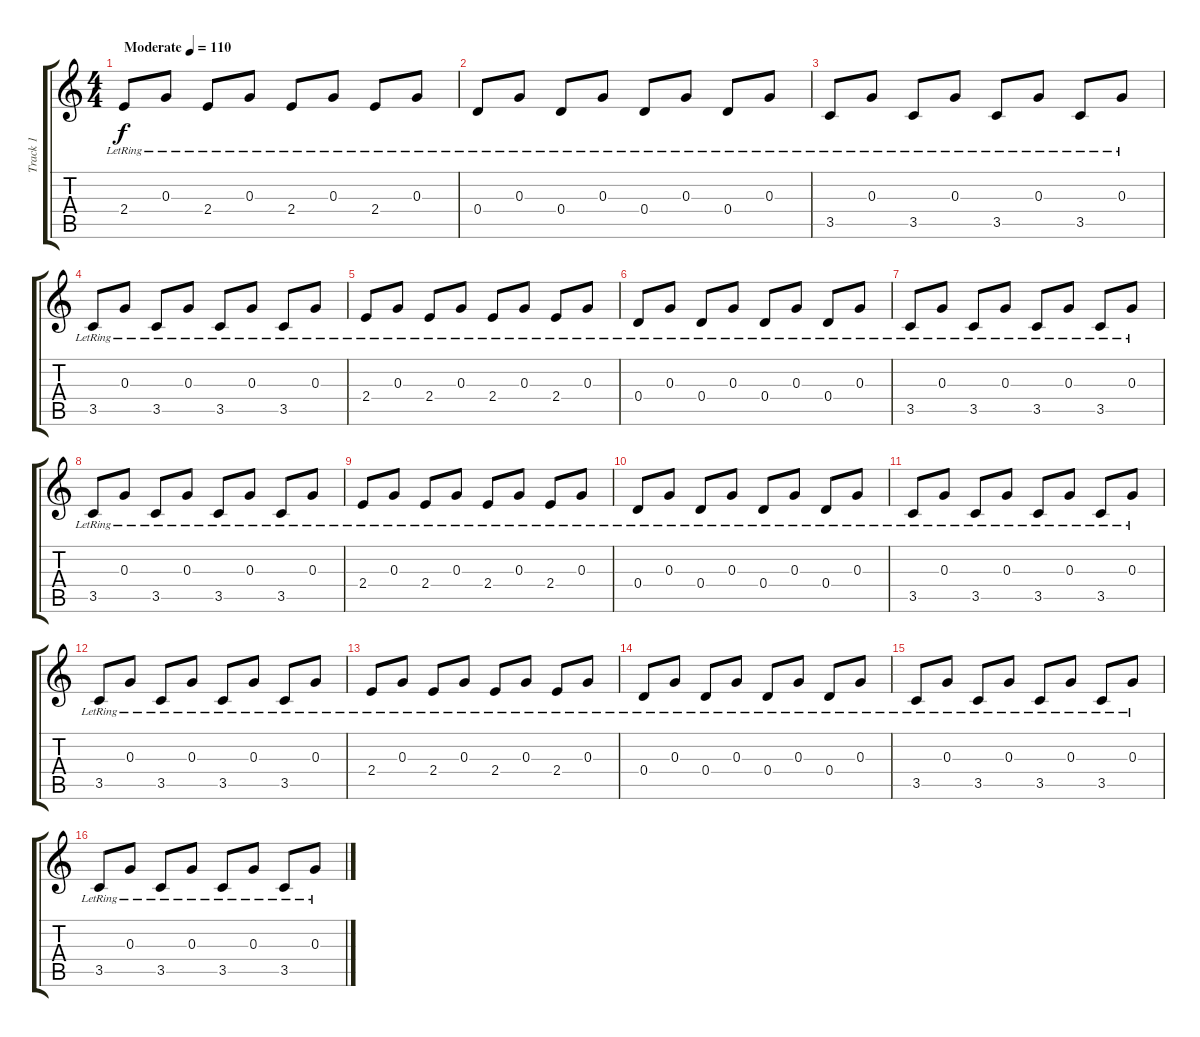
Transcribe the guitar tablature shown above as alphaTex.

\track ("Track 1" "Track 1") {instrument electricguitarclean}
\staff {score tabs}
\tuning (E4 B3 G3 D3 A2 E2) {hide}
\ts (4 4)
\tempo (110 "Moderate")
\clef g2
\ks c
2.4{lr}.8{dy f instrument electricguitarclean} 0.3{lr}.8 2.4{lr}.8 0.3{lr}.8 2.4{lr}.8 0.3{lr}.8 2.4{lr}.8 0.3{lr}.8 |
0.4{lr}.8 0.3{lr}.8 0.4{lr}.8 0.3{lr}.8 0.4{lr}.8 0.3{lr}.8 0.4{lr}.8 0.3{lr}.8 |
3.5{lr}.8 0.3{lr}.8 3.5{lr}.8 0.3{lr}.8 3.5{lr}.8 0.3{lr}.8 3.5{lr}.8 0.3{lr}.8 |
3.5{lr}.8 0.3{lr}.8 3.5{lr}.8 0.3{lr}.8 3.5{lr}.8 0.3{lr}.8 3.5{lr}.8 0.3{lr}.8 |
2.4{lr}.8 0.3{lr}.8 2.4{lr}.8 0.3{lr}.8 2.4{lr}.8 0.3{lr}.8 2.4{lr}.8 0.3{lr}.8 |
0.4{lr}.8 0.3{lr}.8 0.4{lr}.8 0.3{lr}.8 0.4{lr}.8 0.3{lr}.8 0.4{lr}.8 0.3{lr}.8 |
3.5{lr}.8 0.3{lr}.8 3.5{lr}.8 0.3{lr}.8 3.5{lr}.8 0.3{lr}.8 3.5{lr}.8 0.3{lr}.8 |
3.5{lr}.8 0.3{lr}.8 3.5{lr}.8 0.3{lr}.8 3.5{lr}.8 0.3{lr}.8 3.5{lr}.8 0.3{lr}.8 |
2.4{lr}.8 0.3{lr}.8 2.4{lr}.8 0.3{lr}.8 2.4{lr}.8 0.3{lr}.8 2.4{lr}.8 0.3{lr}.8 |
0.4{lr}.8 0.3{lr}.8 0.4{lr}.8 0.3{lr}.8 0.4{lr}.8 0.3{lr}.8 0.4{lr}.8 0.3{lr}.8 |
3.5{lr}.8 0.3{lr}.8 3.5{lr}.8 0.3{lr}.8 3.5{lr}.8 0.3{lr}.8 3.5{lr}.8 0.3{lr}.8 |
3.5{lr}.8 0.3{lr}.8 3.5{lr}.8 0.3{lr}.8 3.5{lr}.8 0.3{lr}.8 3.5{lr}.8 0.3{lr}.8 |
2.4{lr}.8 0.3{lr}.8 2.4{lr}.8 0.3{lr}.8 2.4{lr}.8 0.3{lr}.8 2.4{lr}.8 0.3{lr}.8 |
0.4{lr}.8 0.3{lr}.8 0.4{lr}.8 0.3{lr}.8 0.4{lr}.8 0.3{lr}.8 0.4{lr}.8 0.3{lr}.8 |
3.5{lr}.8 0.3{lr}.8 3.5{lr}.8 0.3{lr}.8 3.5{lr}.8 0.3{lr}.8 3.5{lr}.8 0.3{lr}.8 |
3.5{lr}.8 0.3{lr}.8 3.5{lr}.8 0.3{lr}.8 3.5{lr}.8 0.3{lr}.8 3.5{lr}.8 0.3{lr}.8
